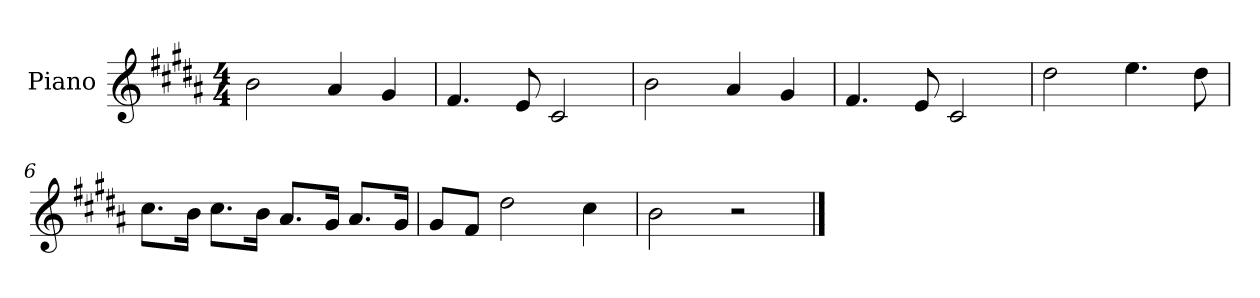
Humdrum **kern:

**kern
*part1
*staff1
*I"Piano
*I'Pno
*clefG2
*k[f#c#g#d#a#]
*M4/4
=1
2b\
4a#/
4g#/
=2
4.f#/
8e/
2c#/
=3
2b\
4a#/
4g#/
=4
4.f#/
8e/
2c#/
=5
2dd#\
4.ee\
8dd#\
=6
8.cc#\L
16b\Jk
8.cc#\L
16b\Jk
8.a#/L
16g#/Jk
8.a#/L
16g#/Jk
=7
8g#/L
8f#/J
2dd#\
4cc#\
=8
2b\
2r
==
*-
